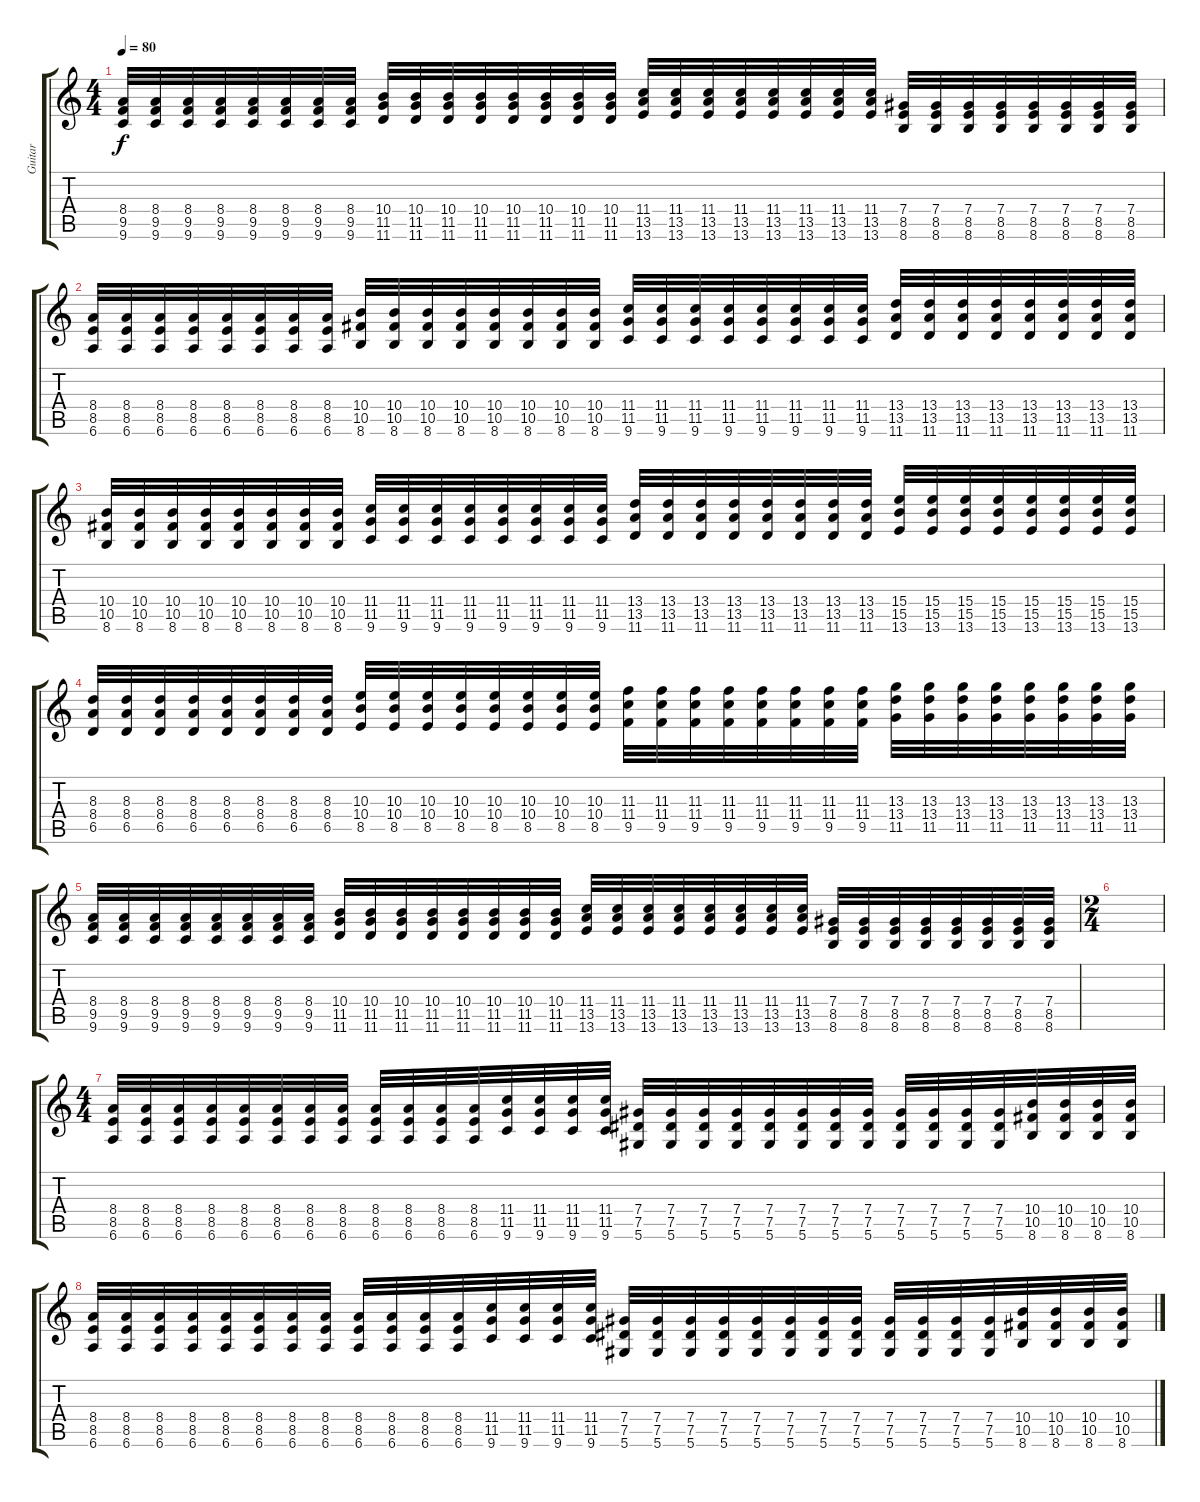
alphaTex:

\track ("Guitar" "Guitar") {instrument distortionguitar}
\staff {score tabs}
\tuning (Eb4 Bb3 Gb3 Db3 Ab2 Eb2) {hide}
\ts (4 4)
\tempo 80
\clef g2
\ks c
(8.4 9.5 9.6).32{dy f} (8.4 9.5 9.6).32 (8.4 9.5 9.6).32 (8.4 9.5 9.6).32 (8.4 9.5 9.6).32 (8.4 9.5 9.6).32 (8.4 9.5 9.6).32 (8.4 9.5 9.6).32 (10.4 11.5 11.6).32 (10.4 11.5 11.6).32 (10.4 11.5 11.6).32 (10.4 11.5 11.6).32 (10.4 11.5 11.6).32 (10.4 11.5 11.6).32 (10.4 11.5 11.6).32 (10.4 11.5 11.6).32 (11.4 13.5 13.6).32 (11.4 13.5 13.6).32 (11.4 13.5 13.6).32 (11.4 13.5 13.6).32 (11.4 13.5 13.6).32 (11.4 13.5 13.6).32 (11.4 13.5 13.6).32 (11.4 13.5 13.6).32 (7.4 8.5 8.6).32 (7.4 8.5 8.6).32 (7.4 8.5 8.6).32 (7.4 8.5 8.6).32 (7.4 8.5 8.6).32 (7.4 8.5 8.6).32 (7.4 8.5 8.6).32 (7.4 8.5 8.6).32 |
(8.4 8.5 6.6).32 (8.4 8.5 6.6).32 (8.4 8.5 6.6).32 (8.4 8.5 6.6).32 (8.4 8.5 6.6).32 (8.4 8.5 6.6).32 (8.4 8.5 6.6).32 (8.4 8.5 6.6).32 (10.4 10.5 8.6).32 (10.4 10.5 8.6).32 (10.4 10.5 8.6).32 (10.4 10.5 8.6).32 (10.4 10.5 8.6).32 (10.4 10.5 8.6).32 (10.4 10.5 8.6).32 (10.4 10.5 8.6).32 (11.4 11.5 9.6).32 (11.4 11.5 9.6).32 (11.4 11.5 9.6).32 (11.4 11.5 9.6).32 (11.4 11.5 9.6).32 (11.4 11.5 9.6).32 (11.4 11.5 9.6).32 (11.4 11.5 9.6).32 (13.4 13.5 11.6).32 (13.4 13.5 11.6).32 (13.4 13.5 11.6).32 (13.4 13.5 11.6).32 (13.4 13.5 11.6).32 (13.4 13.5 11.6).32 (13.4 13.5 11.6).32 (13.4 13.5 11.6).32 |
(10.4 10.5 8.6).32 (10.4 10.5 8.6).32 (10.4 10.5 8.6).32 (10.4 10.5 8.6).32 (10.4 10.5 8.6).32 (10.4 10.5 8.6).32 (10.4 10.5 8.6).32 (10.4 10.5 8.6).32 (11.4 11.5 9.6).32 (11.4 11.5 9.6).32 (11.4 11.5 9.6).32 (11.4 11.5 9.6).32 (11.4 11.5 9.6).32 (11.4 11.5 9.6).32 (11.4 11.5 9.6).32 (11.4 11.5 9.6).32 (13.4 13.5 11.6).32 (13.4 13.5 11.6).32 (13.4 13.5 11.6).32 (13.4 13.5 11.6).32 (13.4 13.5 11.6).32 (13.4 13.5 11.6).32 (13.4 13.5 11.6).32 (13.4 13.5 11.6).32 (15.4 15.5 13.6).32 (15.4 15.5 13.6).32 (15.4 15.5 13.6).32 (15.4 15.5 13.6).32 (15.4 15.5 13.6).32 (15.4 15.5 13.6).32 (15.4 15.5 13.6).32 (15.4 15.5 13.6).32 |
(8.3 8.4 6.5).32 (8.3 8.4 6.5).32 (8.3 8.4 6.5).32 (8.3 8.4 6.5).32 (8.3 8.4 6.5).32 (8.3 8.4 6.5).32 (8.3 8.4 6.5).32 (8.3 8.4 6.5).32 (10.3 10.4 8.5).32 (10.3 10.4 8.5).32 (10.3 10.4 8.5).32 (10.3 10.4 8.5).32 (10.3 10.4 8.5).32 (10.3 10.4 8.5).32 (10.3 10.4 8.5).32 (10.3 10.4 8.5).32 (11.3 11.4 9.5).32 (11.3 11.4 9.5).32 (11.3 11.4 9.5).32 (11.3 11.4 9.5).32 (11.3 11.4 9.5).32 (11.3 11.4 9.5).32 (11.3 11.4 9.5).32 (11.3 11.4 9.5).32 (13.3 13.4 11.5).32 (13.3 13.4 11.5).32 (13.3 13.4 11.5).32 (13.3 13.4 11.5).32 (13.3 13.4 11.5).32 (13.3 13.4 11.5).32 (13.3 13.4 11.5).32 (13.3 13.4 11.5).32 |
(8.4 9.5 9.6).32 (8.4 9.5 9.6).32 (8.4 9.5 9.6).32 (8.4 9.5 9.6).32 (8.4 9.5 9.6).32 (8.4 9.5 9.6).32 (8.4 9.5 9.6).32 (8.4 9.5 9.6).32 (10.4 11.5 11.6).32 (10.4 11.5 11.6).32 (10.4 11.5 11.6).32 (10.4 11.5 11.6).32 (10.4 11.5 11.6).32 (10.4 11.5 11.6).32 (10.4 11.5 11.6).32 (10.4 11.5 11.6).32 (11.4 13.5 13.6).32 (11.4 13.5 13.6).32 (11.4 13.5 13.6).32 (11.4 13.5 13.6).32 (11.4 13.5 13.6).32 (11.4 13.5 13.6).32 (11.4 13.5 13.6).32 (11.4 13.5 13.6).32 (7.4 8.5 8.6).32 (7.4 8.5 8.6).32 (7.4 8.5 8.6).32 (7.4 8.5 8.6).32 (7.4 8.5 8.6).32 (7.4 8.5 8.6).32 (7.4 8.5 8.6).32 (7.4 8.5 8.6).32 |
\ts (2 4)
|
\ts (4 4)
(8.4 8.5 6.6).32 (8.4 8.5 6.6).32 (8.4 8.5 6.6).32 (8.4 8.5 6.6).32 (8.4 8.5 6.6).32 (8.4 8.5 6.6).32 (8.4 8.5 6.6).32 (8.4 8.5 6.6).32 (8.4 8.5 6.6).32 (8.4 8.5 6.6).32 (8.4 8.5 6.6).32 (8.4 8.5 6.6).32 (11.4 11.5 9.6).32 (11.4 11.5 9.6).32 (11.4 11.5 9.6).32 (11.4 11.5 9.6).32 (7.4 7.5 5.6).32 (7.4 7.5 5.6).32 (7.4 7.5 5.6).32 (7.4 7.5 5.6).32 (7.4 7.5 5.6).32 (7.4 7.5 5.6).32 (7.4 7.5 5.6).32 (7.4 7.5 5.6).32 (7.4 7.5 5.6).32 (7.4 7.5 5.6).32 (7.4 7.5 5.6).32 (7.4 7.5 5.6).32 (10.4 10.5 8.6).32 (10.4 10.5 8.6).32 (10.4 10.5 8.6).32 (10.4 10.5 8.6).32 |
(8.4 8.5 6.6).32 (8.4 8.5 6.6).32 (8.4 8.5 6.6).32 (8.4 8.5 6.6).32 (8.4 8.5 6.6).32 (8.4 8.5 6.6).32 (8.4 8.5 6.6).32 (8.4 8.5 6.6).32 (8.4 8.5 6.6).32 (8.4 8.5 6.6).32 (8.4 8.5 6.6).32 (8.4 8.5 6.6).32 (11.4 11.5 9.6).32 (11.4 11.5 9.6).32 (11.4 11.5 9.6).32 (11.4 11.5 9.6).32 (7.4 7.5 5.6).32 (7.4 7.5 5.6).32 (7.4 7.5 5.6).32 (7.4 7.5 5.6).32 (7.4 7.5 5.6).32 (7.4 7.5 5.6).32 (7.4 7.5 5.6).32 (7.4 7.5 5.6).32 (7.4 7.5 5.6).32 (7.4 7.5 5.6).32 (7.4 7.5 5.6).32 (7.4 7.5 5.6).32 (10.4 10.5 8.6).32 (10.4 10.5 8.6).32 (10.4 10.5 8.6).32 (10.4 10.5 8.6).32
